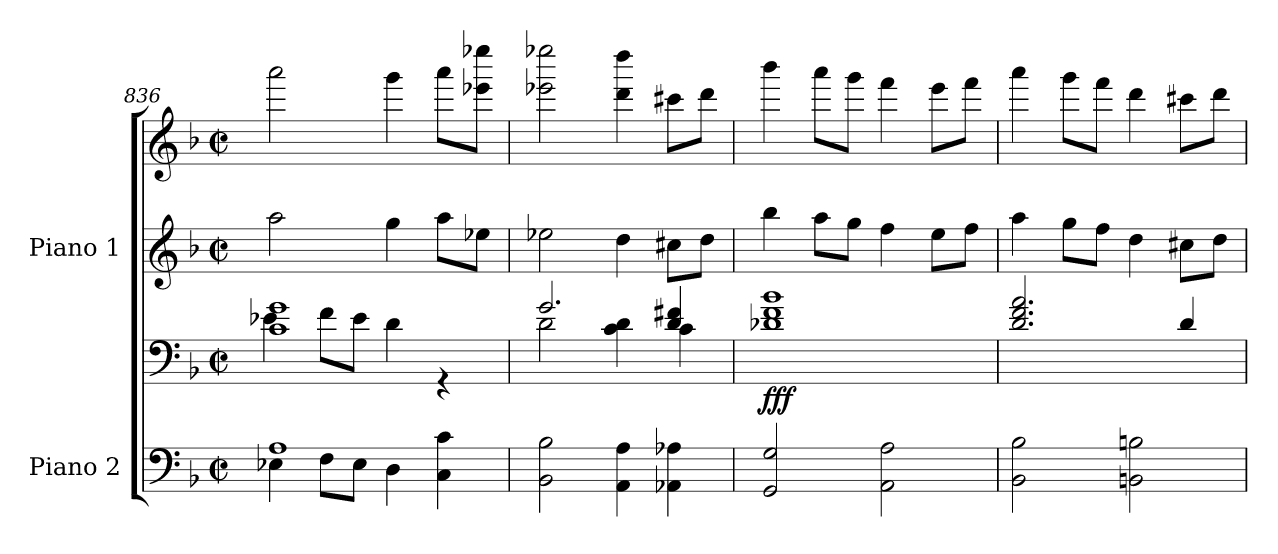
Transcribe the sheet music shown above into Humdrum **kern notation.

**kern	**kern	**dynam	**kern	**kern
*part2	*part2	*part2	*part1	*part1
*staff4	*staff3	*staff3/4	*staff2	*staff1
*I"Piano 2	*	*	*I"Piano 1	*
*I'Pno. 2	*	*	*I'Pno. 1	*
*clefF4	*clefF4	*	*clefG2	*clefG2
*k[b-]	*k[b-]	*	*k[b-]	*k[b-]
*M2/2	*M2/2	*	*M2/2	*M2/2
*met(c|)	*met(c|)	*	*met(c|)	*met(c|)
=836	=836	=836	=836	=836
*^	*^	*	*	*
1A	4E-X\	1c 1g	4e-X\	.	2aa\	2aaa\
.	8F\L	.	8f\L	.	.	.
.	8E-\J	.	8e-\J	.	.	.
.	4D\	.	4d\	.	4gg\	4ggg\
.	4C\ 4c\	.	4r	.	8aa\L	8aaa\L
.	.	.	.	.	8ee-X\J	8eee-X\ 8eeee-X\J
*v	*v	*	*	*	*	*
=837	=837	=837	=837	=837	=837
2BB-\ 2B-\	2.g/	2d\	.	2ee-X\	2eee-X\ 2eeee-X\
4AA\ 4A\	.	4c\ 4d\	.	4dd\	4ddd\ 4dddd\
4AA-X\ 4A-X\	4d/ 4f#X/	4c\	.	8cc#X\L	8ccc#X\L
.	.	.	.	8dd\J	8ddd\J
*	*v	*v	*	*	*
!!LO:LB:g=z
=838	=838	=838	=838	=838
!	!	!LO:DY:b	!	!
2GG/ 2G/	1d-X 1f 1b-	fff	4bb-\	4bbb-\
.	.	.	8aa\L	8aaa\L
.	.	.	8gg\J	8ggg\J
2AA\ 2A\	.	.	4ff\	4fff\
.	.	.	8ee\L	8eee\L
.	.	.	8ff\J	8fff\J
=839	=839	=839	=839	=839
2BB-\ 2B-\	2.d/ 2.f/ 2.a/	.	4aa\	4aaa\
.	.	.	8gg\L	8ggg\L
.	.	.	8ff\J	8fff\J
2BBn\ 2Bn\	.	.	4dd\	4ddd\
.	4d/	.	8cc#X\L	8ccc#X\L
.	.	.	8dd\J	8ddd\J
=	=	=	=	=
*-	*-	*-	*-	*-
